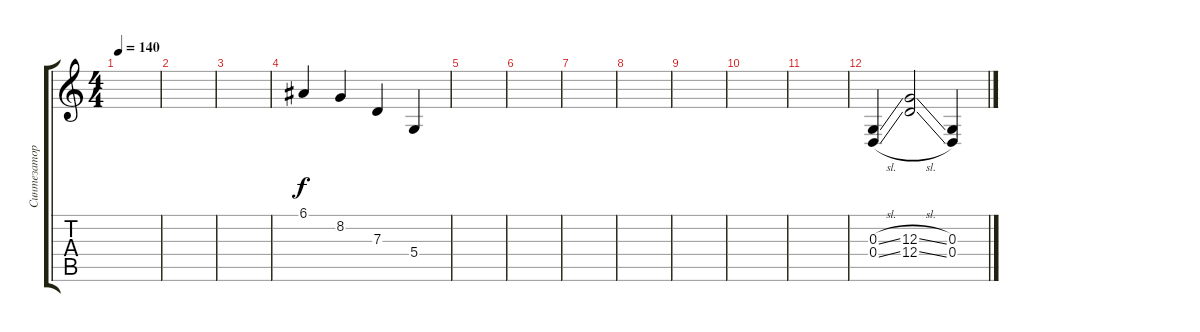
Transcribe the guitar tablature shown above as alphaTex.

\track ("Синтезатор" "Синтезатор") {instrument fx8scifi}
\staff {score tabs}
\tuning (E4 B3 G3 D3 A2 E2) {hide}
\ts (4 4)
\tempo 140
\clef g2
\ks c
|
|
|
6.1.4 8.2.4 7.3.4 5.4.4 |
|
|
|
|
|
|
|
(0.3{sl} 0.4{sl}).4 (12.3{sl} 12.4{sl}).2 (0.3 0.4).4
